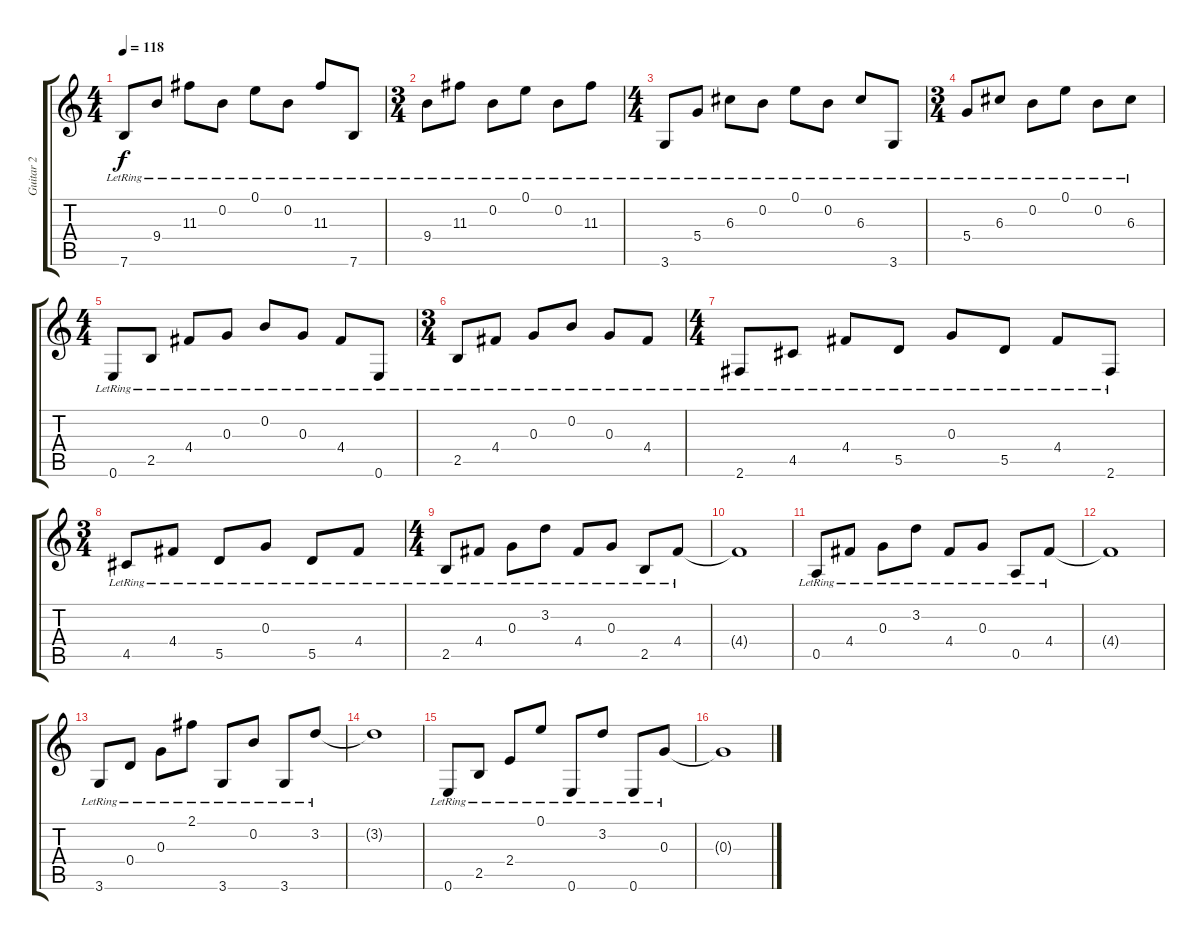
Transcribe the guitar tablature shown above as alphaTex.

\track ("Guitar 2" "Guitar 2") {instrument acousticguitarsteel}
\staff {score tabs}
\tuning (E4 B3 G3 D3 A2 E2) {hide}
\ts (4 4)
\tempo 118
\clef g2
\ks c
7.6{lr}.8{dy f} 9.4{lr}.8 11.3{lr}.8 0.2{lr}.8 0.1{lr}.8 0.2{lr}.8 11.3{lr}.8 7.6{lr}.8 |
\ts (3 4)
9.4{lr}.8 11.3{lr}.8 0.2{lr}.8 0.1{lr}.8 0.2{lr}.8 11.3{lr}.8 |
\ts (4 4)
3.6{lr}.8 5.4{lr}.8 6.3{lr}.8 0.2{lr}.8 0.1{lr}.8 0.2{lr}.8 6.3{lr}.8 3.6{lr}.8 |
\ts (3 4)
5.4{lr}.8 6.3{lr}.8 0.2{lr}.8 0.1{lr}.8 0.2{lr}.8 6.3{lr}.8 |
\ts (4 4)
0.6{lr}.8 2.5{lr}.8 4.4{lr}.8 0.3{lr}.8 0.2{lr}.8 0.3{lr}.8 4.4{lr}.8 0.6{lr}.8 |
\ts (3 4)
2.5{lr}.8 4.4{lr}.8 0.3{lr}.8 0.2{lr}.8 0.3{lr}.8 4.4{lr}.8 |
\ts (4 4)
2.6{lr}.8 4.5{lr}.8 4.4{lr}.8 5.5{lr}.8 0.3{lr}.8 5.5{lr}.8 4.4{lr}.8 2.6{lr}.8 |
\ts (3 4)
4.5{lr}.8 4.4{lr}.8 5.5{lr}.8 0.3{lr}.8 5.5{lr}.8 4.4{lr}.8 |
\ts (4 4)
2.5{lr}.8 4.4{lr}.8 0.3{lr}.8 3.2{lr}.8 4.4{lr}.8 0.3{lr}.8 2.5{lr}.8 4.4{lr}.8 |
4.4{t}.1 |
0.5{lr}.8 4.4{lr}.8 0.3{lr}.8 3.2{lr}.8 4.4{lr}.8 0.3{lr}.8 0.5{lr}.8 4.4{lr}.8 |
4.4{t}.1 |
3.6{lr}.8 0.4{lr}.8 0.3{lr}.8 2.1{lr}.8 3.6{lr}.8 0.2{lr}.8 3.6{lr}.8 3.2{lr}.8 |
3.2{t}.1 |
0.6{lr}.8 2.5{lr}.8 2.4{lr}.8 0.1{lr}.8 0.6{lr}.8 3.2{lr}.8 0.6{lr}.8 0.3{lr}.8 |
0.3{t}.1
